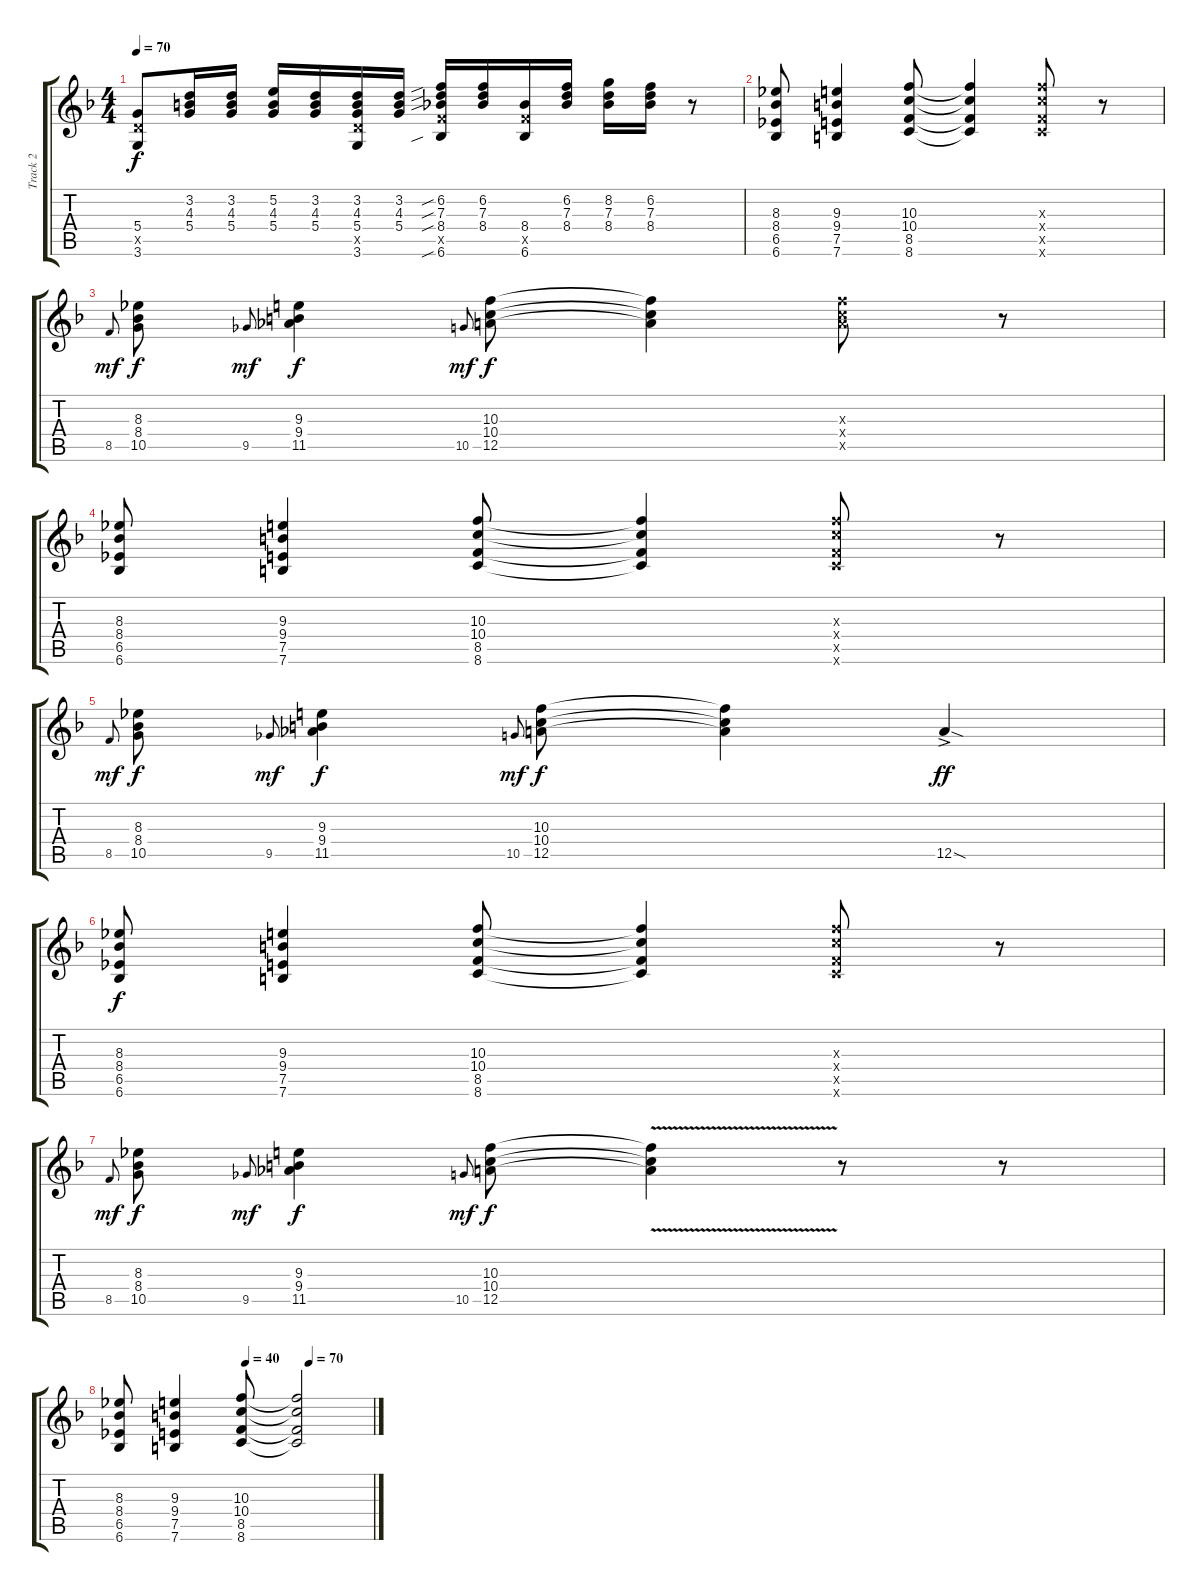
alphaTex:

\track ("Track 2" "Track 2") {instrument electricguitarclean}
\staff {score tabs}
\tuning (E4 B3 G3 D3 A2 E2) {hide}
\ts (4 4)
\tempo 70
\clef g2
\ks f
(5.4 5.5{x} 3.6).8{dy f} (3.2 4.3 5.4).16 (3.2 4.3 5.4).16 (5.2 4.3 5.4).16 (3.2 4.3 5.4).16 (3.2 4.3 5.4 5.5{x} 3.6).16 (3.2 4.3 5.4).16 (6.2{sib} 7.3{sib} 8.4{sib} 8.5{x} 6.6{sib}).16 (6.2 7.3 8.4).16 (8.4 8.5{x} 6.6).16 (6.2 7.3 8.4).16 (8.2 7.3 8.4).16 (6.2 7.3 8.4).16 r.8 |
(8.3 8.4 6.5 6.6).8 (9.3 9.4 7.5 7.6).4 (10.3 10.4 8.5 8.6).8 (10.3{t} 10.4{t} 8.5{t} 8.6{t}).4 (10.3{x} 10.4{x} 8.5{x} 8.6{x}).8 r.8 |
8.5.8{gr onbeat dy mf} (8.3 8.4 10.5).8{dy f} 9.5.8{gr onbeat dy mf} (9.3 9.4 11.5).4{dy f} 10.5.8{gr onbeat dy mf} (10.3 10.4 12.5).8{dy f} (10.3{t} 10.4{t} 12.5{t}).4 (10.3{x} 10.4{x} 12.5{x}).8 r.8 |
(8.3 8.4 6.5 6.6).8 (9.3 9.4 7.5 7.6).4 (10.3 10.4 8.5 8.6).8 (10.3{t} 10.4{t} 8.5{t} 8.6{t}).4 (10.3{x} 10.4{x} 8.5{x} 8.6{x}).8 r.8 |
8.5.8{gr onbeat dy mf} (8.3 8.4 10.5).8{dy f} 9.5.8{gr onbeat dy mf} (9.3 9.4 11.5).4{dy f} 10.5.8{gr onbeat dy mf} (10.3 10.4 12.5).8{dy f} (10.3{t} 10.4{t} 12.5{t}).4 12.5{sod ac}.4{dy ff} |
(8.3 8.4 6.5 6.6).8{dy f} (9.3 9.4 7.5 7.6).4 (10.3 10.4 8.5 8.6).8 (10.3{t} 10.4{t} 8.5{t} 8.6{t}).4 (10.3{x} 10.4{x} 8.5{x} 8.6{x}).8 r.8 |
8.5.8{gr onbeat dy mf} (8.3 8.4 10.5).8{dy f} 9.5.8{gr onbeat dy mf} (9.3 9.4 11.5).4{dy f} 10.5.8{gr onbeat dy mf} (10.3 10.4 12.5).8{dy f} (10.3{v t} 10.4{v t} 12.5{v t}).4 r.8 r.8 |
\tempo (40 0.5)
\tempo (70 0.75)
(8.3 8.4 6.5 6.6).8 (9.3 9.4 7.5 7.6).4 (10.3 10.4 8.5 8.6).8 (10.3{t} 10.4{t} 8.5{t} 8.6{t}).2
